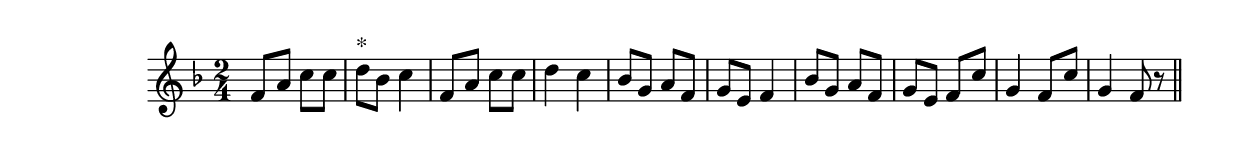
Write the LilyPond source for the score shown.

\version "2.14.0"
%{\header {
  title = "folk song"
  composer = "anonymous"
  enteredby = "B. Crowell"
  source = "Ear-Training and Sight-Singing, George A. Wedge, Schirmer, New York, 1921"
}%}
\score{{\key f \major
\time 2/4
%{\tempo 8=90
%}\relative f' {
  f8 a c c | d^\markup{"*"} bes c4 | f,8 a c c | d4 c | bes8 g a f | g e f4 | bes8 g a f | g e f c' | g4 f8 c' | g4 f8 r
  \bar "||"
}

}}